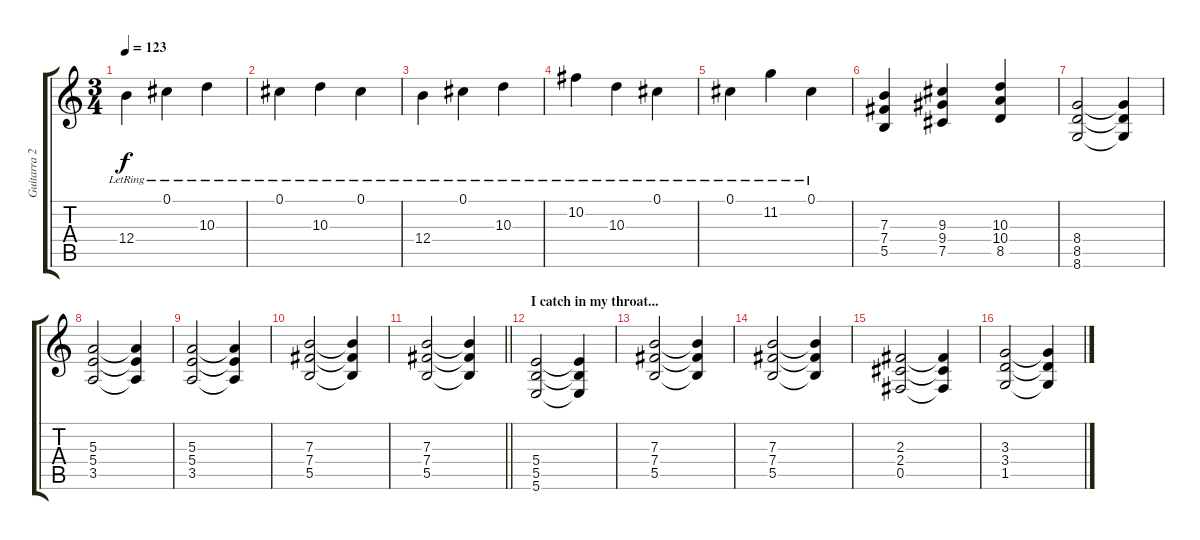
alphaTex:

\track ("Guitarra 2" "Guitarra 2") {instrument acousticguitarsteel}
\staff {score tabs}
\tuning (Db4 Ab3 E3 B2 Gb2 B1) {hide}
\ts (3 4)
\tempo 123
\clef g2
\ks c
12.4{lr}.4{dy f} 0.1{lr}.4 10.3{lr}.4 |
0.1{lr}.4 10.3{lr}.4 0.1{lr}.4 |
12.4{lr}.4 0.1{lr}.4 10.3{lr}.4 |
10.2{lr}.4 10.3{lr}.4 0.1{lr}.4 |
0.1{lr}.4 11.2{lr}.4 0.1{lr}.4 |
(7.3 7.4 5.5).4 (9.3 9.4 7.5).4 (10.3 10.4 8.5).4 |
(8.4 8.5 8.6).2 (8.4{t} 8.5{t} 8.6{t}).4 |
(5.3 5.4 3.5).2 (5.3{t} 5.4{t} 3.5{t}).4 |
(5.3 5.4 3.5).2 (5.3{t} 5.4{t} 3.5{t}).4 |
(7.3 7.4 5.5).2 (7.3{t} 7.4{t} 5.5{t}).4 |
\barLineRight lightlight
(7.3 7.4 5.5).2 (7.3{t} 7.4{t} 5.5{t}).4 |
\section ("" "I catch in my throat...")
(5.4 5.5 5.6).2 (5.4{t} 5.5{t} 5.6{t}).4 |
(7.3 7.4 5.5).2 (7.3{t} 7.4{t} 5.5{t}).4 |
(7.3 7.4 5.5).2 (7.3{t} 7.4{t} 5.5{t}).4 |
(2.3 2.4 0.5).2 (2.3{t} 2.4{t} 0.5{t}).4 |
(3.3 3.4 1.5).2 (3.3{t} 3.4{t} 1.5{t}).4
